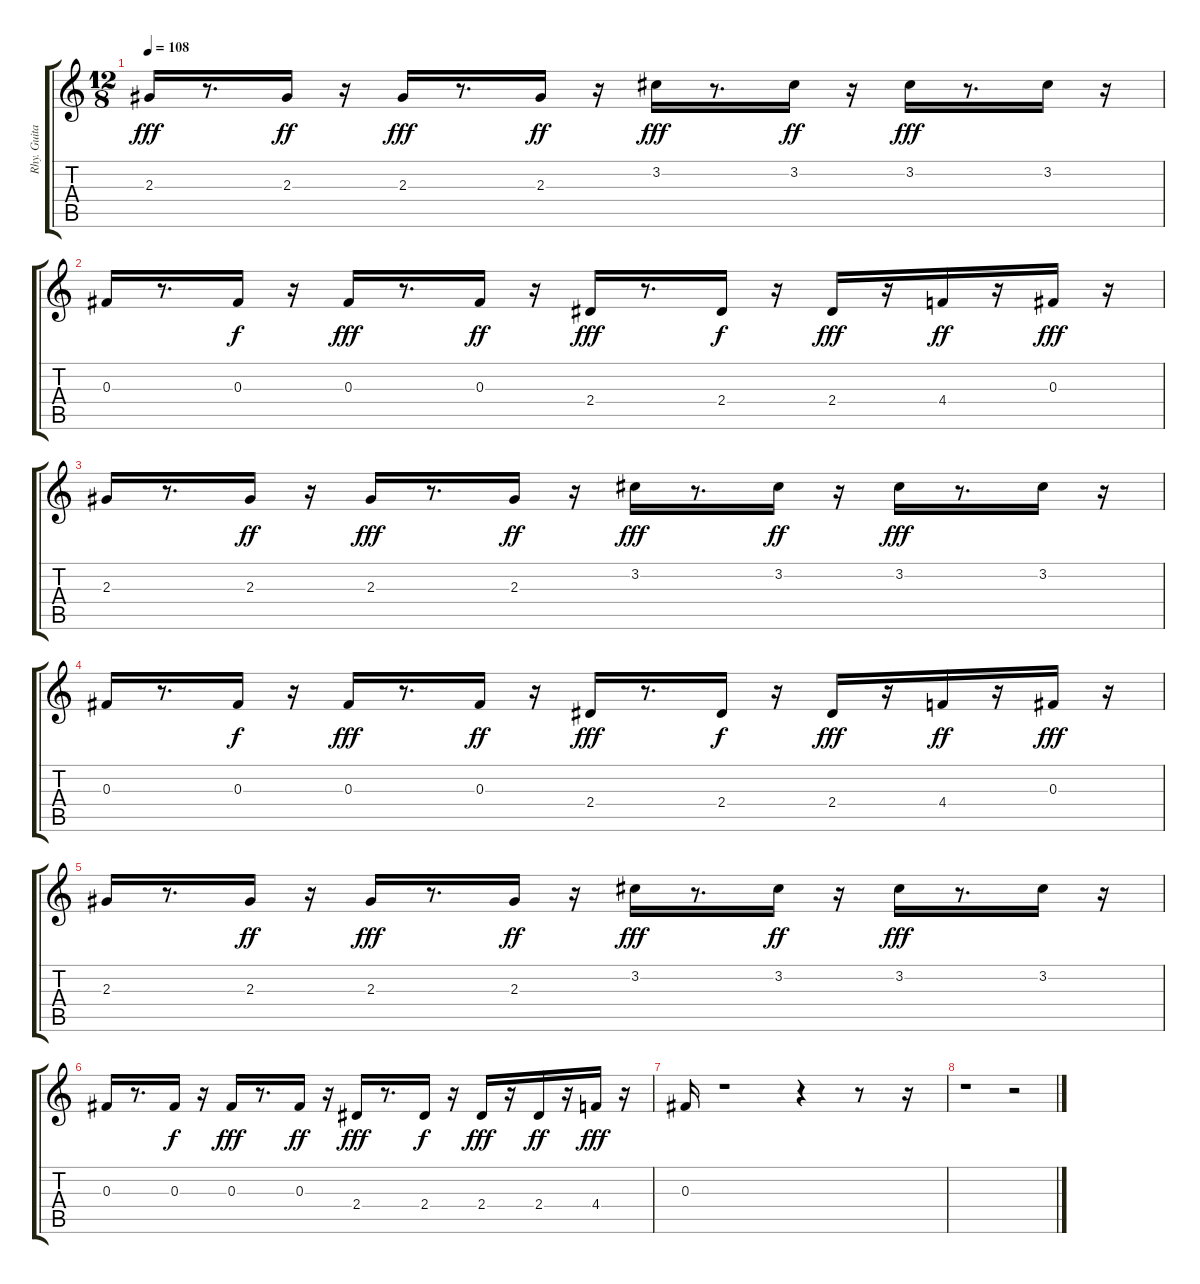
\track ("Rhy. Guitar VII" "Rhy. Guita") {instrument distortionguitar}
\staff {score tabs}
\tuning (Eb4 Bb3 Gb3 Db3 Ab2 Eb2) {hide}
\ts (12 8)
\tempo 108
\clef g2
\ks c
2.3.16{dy fff} r.8{d} 2.3.16{dy ff} r.16 2.3.16{dy fff} r.8{d} 2.3.16{dy ff} r.16 3.2.16{dy fff} r.8{d} 3.2.16{dy ff} r.16 3.2.16{dy fff} r.8{d} 3.2.16 r.16 |
0.3.16 r.8{d} 0.3.16{dy f} r.16 0.3.16{dy fff} r.8{d} 0.3.16{dy ff} r.16 2.4.16{dy fff} r.8{d} 2.4.16{dy f} r.16 2.4.16{dy fff} r.16 4.4.16{dy ff} r.16 0.3.16{dy fff} r.16 |
2.3.16 r.8{d} 2.3.16{dy ff} r.16 2.3.16{dy fff} r.8{d} 2.3.16{dy ff} r.16 3.2.16{dy fff} r.8{d} 3.2.16{dy ff} r.16 3.2.16{dy fff} r.8{d} 3.2.16 r.16 |
0.3.16 r.8{d} 0.3.16{dy f} r.16 0.3.16{dy fff} r.8{d} 0.3.16{dy ff} r.16 2.4.16{dy fff} r.8{d} 2.4.16{dy f} r.16 2.4.16{dy fff} r.16 4.4.16{dy ff} r.16 0.3.16{dy fff} r.16 |
2.3.16 r.8{d} 2.3.16{dy ff} r.16 2.3.16{dy fff} r.8{d} 2.3.16{dy ff} r.16 3.2.16{dy fff} r.8{d} 3.2.16{dy ff} r.16 3.2.16{dy fff} r.8{d} 3.2.16 r.16 |
0.3.16 r.8{d} 0.3.16{dy f} r.16 0.3.16{dy fff} r.8{d} 0.3.16{dy ff} r.16 2.4.16{dy fff} r.8{d} 2.4.16{dy f} r.16 2.4.16{dy fff} r.16 2.4.16{dy ff} r.16 4.4.16{dy fff} r.16 |
0.3.16 r.1 r.4 r.8 r.16 |
r.1 r.2
